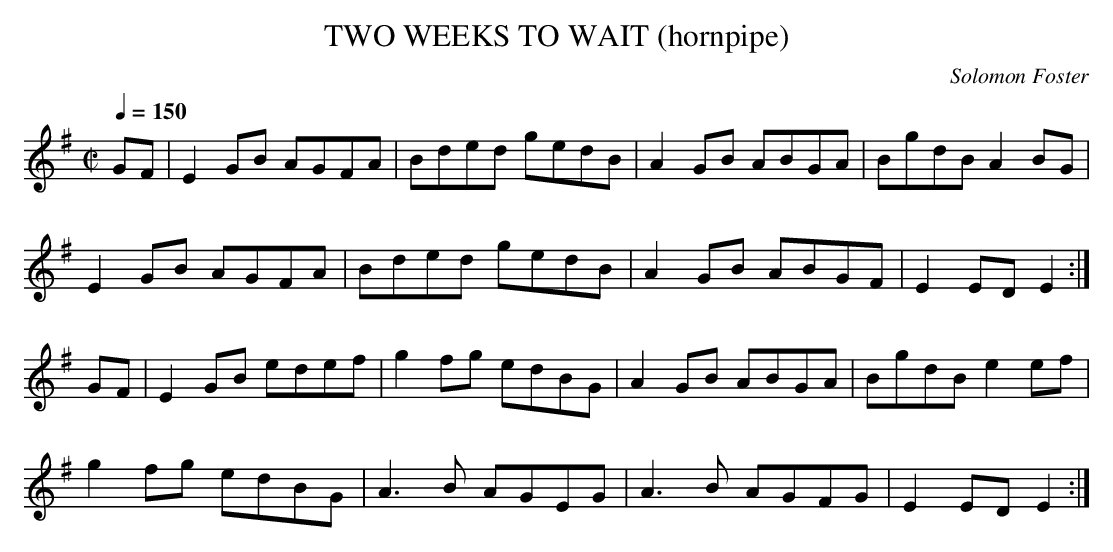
X:1
T:TWO WEEKS TO WAIT (hornpipe)
C:Solomon Foster
Q:1/4=150
M:C|
L:1/8
K:Em
GF|E2GB AGFA|Bded gedB|A2GB ABGA|BgdB A2BG|
E2GB AGFA|Bded gedB|A2GB ABGF|E2ED E2 :|
GF|E2GB edef|g2fg edBG|A2GB ABGA|BgdB e2ef|
g2fg edBG|A3B AGEG|A3B AGFG|E2ED E2 :|
